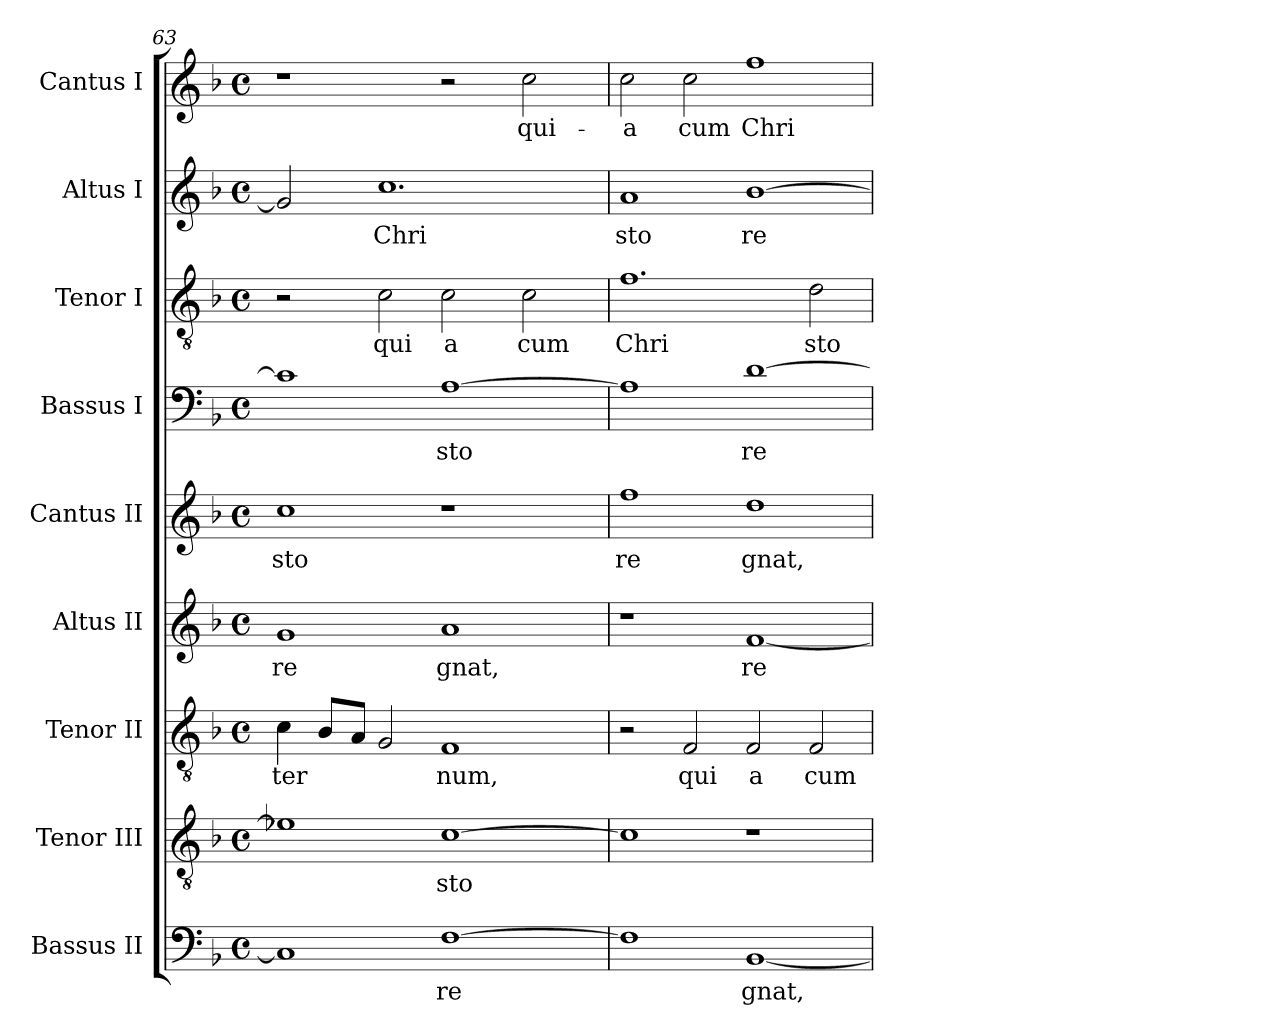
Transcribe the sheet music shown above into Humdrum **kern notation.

**kern	**text	**kern	**text	**kern	**text	**kern	**text	**kern	**text	**kern	**text	**kern	**text	**kern	**text	**kern	**text
*part9	*part9	*part8	*part8	*part7	*part7	*part6	*part6	*part5	*part5	*part4	*part4	*part3	*part3	*part2	*part2	*part1	*part1
*staff9	*staff9	*staff8	*staff8	*staff7	*staff7	*staff6	*staff6	*staff5	*staff5	*staff4	*staff4	*staff3	*staff3	*staff2	*staff2	*staff1	*staff1
*I"Bassus II	*	*I"Tenor III	*	*I"Tenor II	*	*I"Altus II	*	*I"Cantus II	*	*I"Bassus I	*	*I"Tenor I	*	*I"Altus I	*	*I"Cantus I	*
!!LO:PB:g=z
*clefF4	*	*clefGv2	*	*clefGv2	*	*clefG2	*	*clefG2	*	*clefF4	*	*clefGv2	*	*clefG2	*	*clefG2	*
*k[b-]	*	*k[b-]	*	*k[b-]	*	*k[b-]	*	*k[b-]	*	*k[b-]	*	*k[b-]	*	*k[b-]	*	*k[b-]	*
*F:	*	*F:	*	*F:	*	*F:	*	*F:	*	*F:	*	*F:	*	*F:	*	*F:	*
*M4/4	*	*M4/4	*	*M4/4	*	*M4/4	*	*M4/4	*	*M4/4	*	*M4/4	*	*M4/4	*	*M4/4	*
*met(c)	*	*met(c)	*	*met(c)	*	*met(c)	*	*met(c)	*	*met(c)	*	*met(c)	*	*met(c)	*	*met(c)	*
=63	=63	=63	=63	=63	=63	=63	=63	=63	=63	=63	=63	=63	=63	=63	=63	=63	=63
!	!	!	!	!	!LO:LY:b	!	!LO:LY:b:cj	!	!LO:LY:b:cj	!	!	!	!	!	!	!	!
*	*	*^	*	*	*	*	*	*	*	*^	*	*	*	*	*	*	*
1C]	.	1e-X]	4ryy	.	4c\	ter	1g	re	1cc	sto	1c]	4ryy	.	2r	.	2g/]	.	1r	.
.	.	.	16..ryy	.	8B-/L	.	.	.	.	.	.	16..ryy	.	.	.	.	.	.	.
.	.	.	1ryy	.	.	.	.	.	.	.	.	1ryy	.	.	.	.	.	.	.
.	.	.	.	.	8A/J	.	.	.	.	.	.	.	.	.	.	.	.	.	.
!	!	!	!	!	!	!	!	!	!	!	!	!	!	!	!LO:LY:b:cj	!	!LO:LY:b:cj	!	!
.	.	.	.	.	2G/	.	.	.	.	.	.	.	.	2c\	qui	1.cc	Chri	.	.
!	!LO:LY:b:cj	!	!	!LO:LY:b:cj	!	!LO:LY:b:cj	!	!LO:LY:b:cj	!	!	!	!	!LO:LY:b:cj	!	!LO:LY:b:cj	!	!	!	!
[>1F	re	[>1c	.	-sto	1F	num,	1a	gnat,	1r	.	[>1A	.	-sto	2c\	a	.	.	2r	.
.	.	.	2ryy	.	.	.	.	.	.	.	.	2ryy	.	.	.	.	.	.	.
!	!	!	!	!	!	!	!	!	!	!	!	!	!	!	!LO:LY:b:cj	!	!	!	!LO:LY:b:cj
.	.	.	.	.	.	.	.	.	.	.	.	.	.	2c\	cum	.	.	2cc\	qui-
.	.	.	8ryy	.	.	.	.	.	.	.	.	8ryy	.	.	.	.	.	.	.
.	.	.	64ryy	.	.	.	.	.	.	.	.	64ryy	.	.	.	.	.	.	.
=64	=64	=64	=64	=64	=64	=64	=64	=64	=64	=64	=64	=64	=64	=64	=64	=64	=64	=64	=64
!	!	!	!	!	!	!	!	!	!	!LO:LY:b:cj	!	!	!	!	!LO:LY:b:cj	!	!LO:LY:b:cj	!	!LO:LY:b:cj
*	*	*v	*v	*	*	*	*	*	*	*	*v	*v	*	*	*	*	*	*	*
1F]	.	1c]	.	2r	.	1r	.	1ff	re	1A]	.	1.f	Chri	1a	sto	2cc\	-a
!	!	!	!	!	!LO:LY:b:cj	!	!	!	!	!	!	!	!	!	!	!	!LO:LY:b:cj
.	.	.	.	2F/	qui	.	.	.	.	.	.	.	.	.	.	2cc\	cum
!	!LO:LY:b	!	!	!	!LO:LY:b:cj	!	!LO:LY:b:cj	!	!LO:LY:b:cj	!	!LO:LY:b:cj	!	!	!	!LO:LY:b:cj	!	!LO:LY:b:cj
[<1BB-	gnat,	1r	.	2F/	a	[<1f	re	1dd	gnat,	[>1d	re	.	.	[>1b-	re	1ff	Chri-
!	!	!	!	!	!LO:LY:b:cj	!	!	!	!	!	!	!	!LO:LY:b:cj	!	!	!	!
.	.	.	.	2F/	cum	.	.	.	.	.	.	2d\	sto	.	.	.	.
=	=	=	=	=	=	=	=	=	=	=	=	=	=	=	=	=	=
*-	*-	*-	*-	*-	*-	*-	*-	*-	*-	*-	*-	*-	*-	*-	*-	*-	*-
